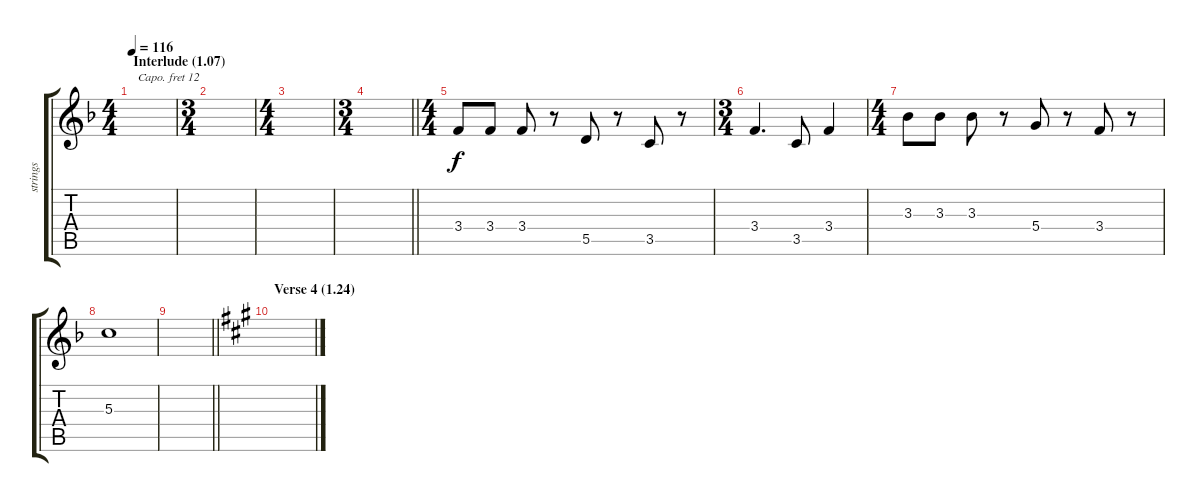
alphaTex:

\track ("strings" "strings") {instrument stringensemble1}
\staff {score tabs}
\capo 12
\tuning (E4 B3 G3 D3 A2 E2) {hide}
\ts (4 4)
\section ("" "Interlude (1.07)")
\tempo 116
\clef g2
\ks f
|
\ts (3 4)
|
\ts (4 4)
|
\ts (3 4)
\barLineRight lightlight
|
\ts (4 4)
3.4.8 3.4.8 3.4.8 r.8 5.5.8 r.8 3.5.8 r.8 |
\ts (3 4)
3.4.4{d} 3.5.8 3.4.4 |
\ts (4 4)
3.3.8 3.3.8 3.3.8 r.8 5.4.8 r.8 3.4.8 r.8 |
5.3.1 |
\barLineRight lightlight
|
\section ("" "Verse 4 (1.24)")
\ks a
